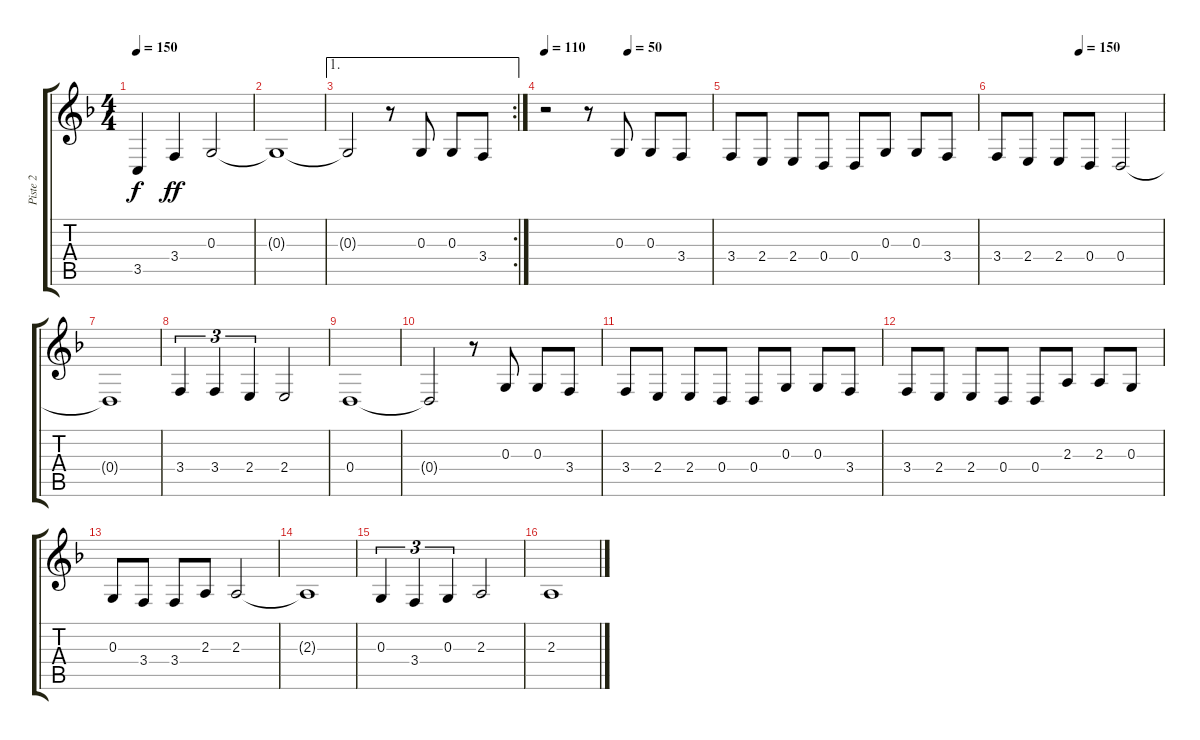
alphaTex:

\track ("Piste 2" "Piste 2") {instrument clarinet}
\staff {score tabs}
\tuning (E4 B3 G3 D3 A2 E2) {hide}
\ts (4 4)
\tempo 150
\clef g2
\ks f
3.5.4{dy f} 3.4.4{dy ff} 0.3.2 |
0.3{t}.1 |
\ae 1
\rc 2
0.3{t}.2 r.8 0.3.8 0.3.8 3.4.8 |
\tempo 110
\tempo (50 0.5)
r.2 r.8 0.3.8 0.3.8 3.4.8 |
3.4.8 2.4.8 2.4.8 0.4.8 0.4.8 0.3.8 0.3.8 3.4.8 |
\tempo (150 0.5)
3.4.8 2.4.8 2.4.8 0.4.8 0.4.2 |
0.4{t}.1 |
3.4.4{tu (3 2)} 3.4.4{tu (3 2)} 2.4.4{tu (3 2)} 2.4.2 |
0.4.1 |
0.4{t}.2 r.8 0.3.8 0.3.8 3.4.8 |
3.4.8 2.4.8 2.4.8 0.4.8 0.4.8 0.3.8 0.3.8 3.4.8 |
3.4.8 2.4.8 2.4.8 0.4.8 0.4.8 2.3.8 2.3.8 0.3.8 |
0.3.8 3.4.8 3.4.8 2.3.8 2.3.2 |
2.3{t}.1 |
0.3.4{tu (3 2)} 3.4.4{tu (3 2)} 0.3.4{tu (3 2)} 2.3.2 |
2.3.1
